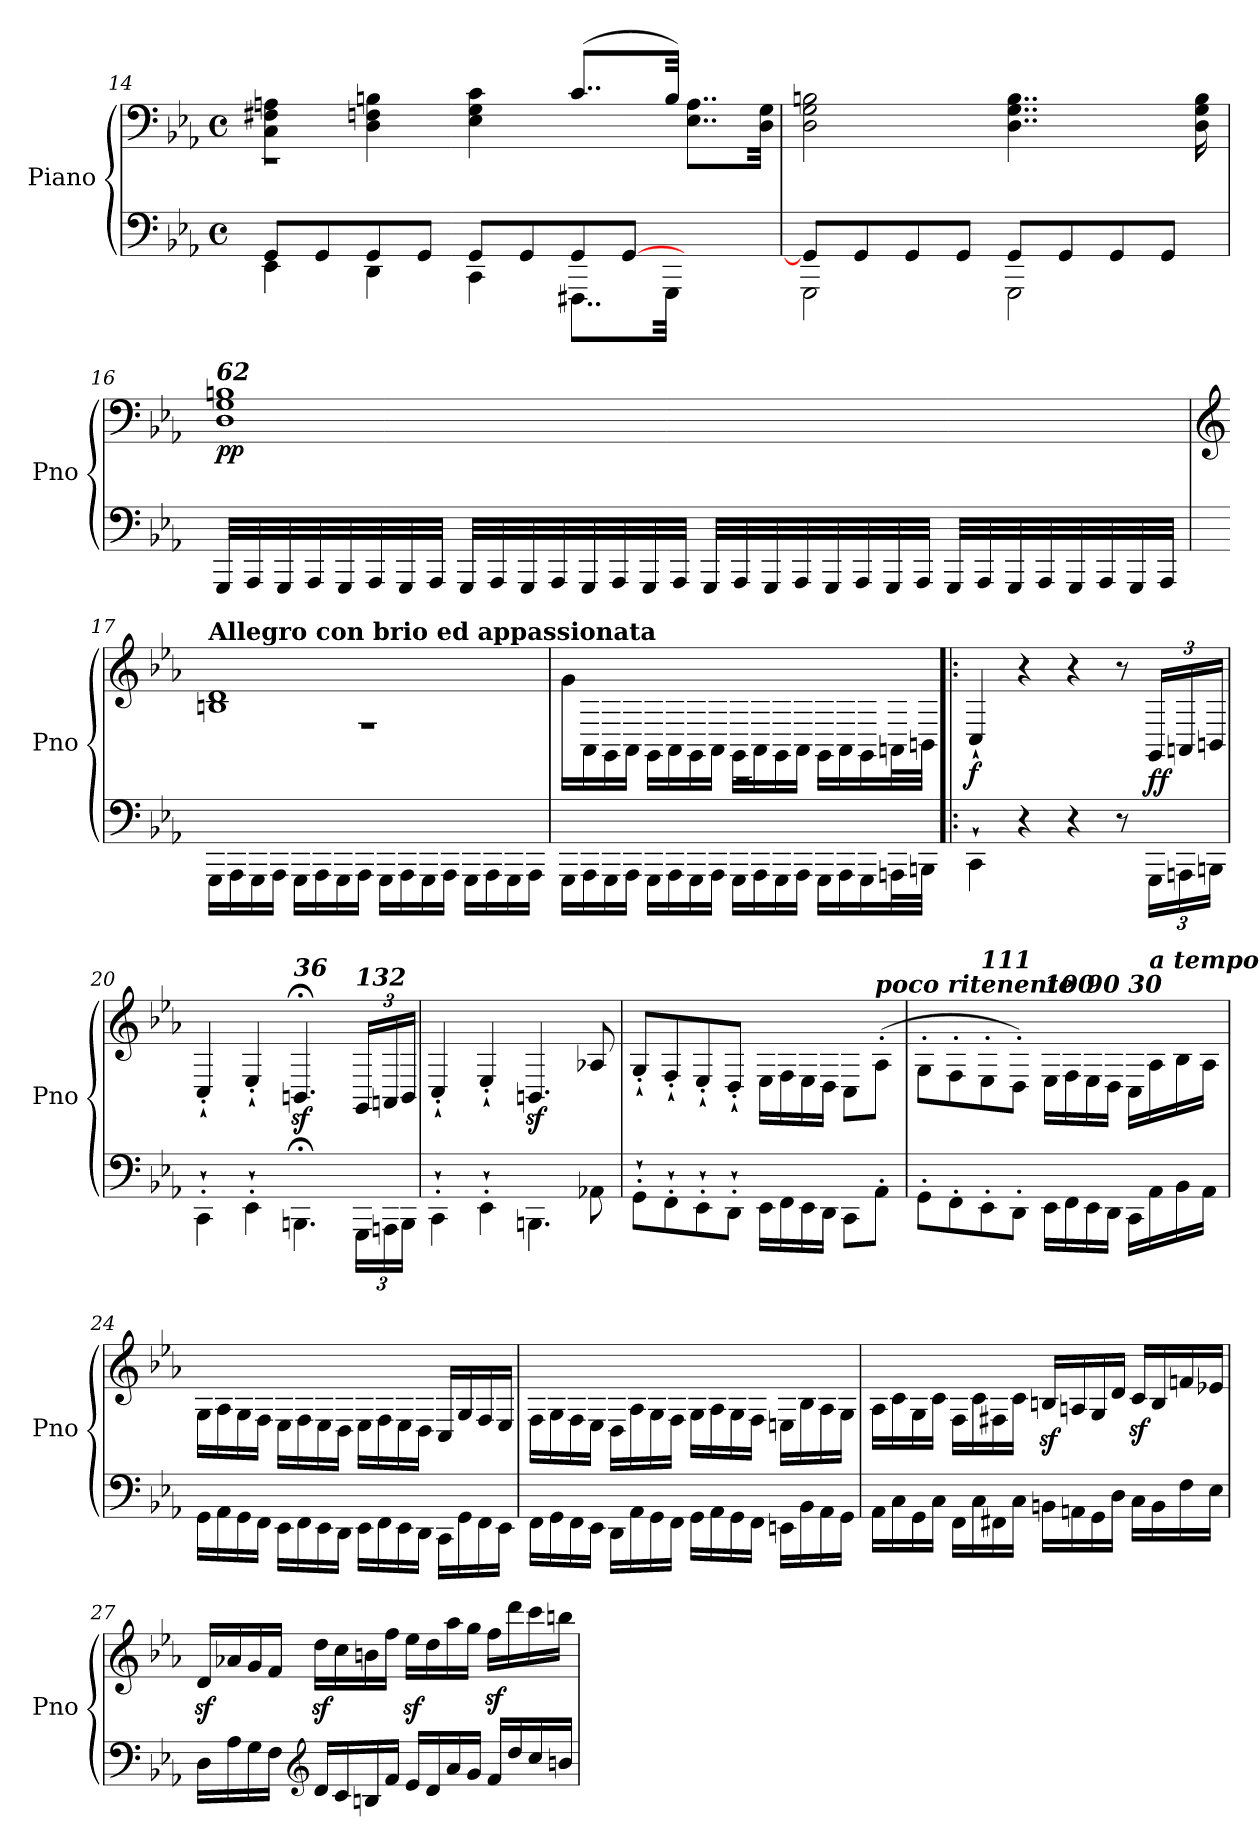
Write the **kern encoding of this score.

**kern	**kern	**dynam
*part1	*part1	*part1
*staff2	*staff1	*staff1/2
*I"Piano	*	*
*I'Pno	*	*
!!LO:PB:g=z
*clefF4	*clefF4	*
*k[b-e-a-]	*k[b-e-a-]	*
*M4/4	*M4/4	*
*met(c)	*met(c)	*
=14	=14	=14
*^	*^	*
8GG/L	4EE-\	4C\ 4F#X\ 4An\	1r	.
8GG/	.	.	.	.
8GG/	4DD\	4D\ 4Fn\ 4Bn\	.	.
8GG/J	.	.	.	.
8GG/L	4CC\	4E-\ 4G\ 4c\	.	.
8GG/	.	.	.	.
8GG/	8..FFF#X\L	(>8..c/L	.	.
[8GG/J	.	.	.	.
.	32GGG\Jkk	32B/Jkk)	.	.
4ryy	4ryy	4ryy	8..E-\ 8..A\L	.
.	.	.	32D\ 32G\Jkk	.
*	*	*v	*v	*
=15	=15	=15	=15
8GG/L]	2GGG\	2D\ 2G\ 2Bn\	.
8GG/	.	.	.
8GG/	.	.	.
8GG/J	.	.	.
8GG/L	2GGG\	4..D\ 4..G\ 4..B\	.
8GG/	.	.	.
8GG/	.	.	.
8GG/J	.	.	.
.	.	16D\ 16G\ 16B\	.
*v	*v	*	*
!!LO:LB:g=z
=16	=16	=16
!	!LO:TX:a:Bi:t=62	!
!	!	!LO:DY:b
32GGG/LLL	1D 1G 1Bn	pp
32AAA-/	.	.
32GGG/	.	.
32AAA-/	.	.
32GGG/	.	.
32AAA-/	.	.
32GGG/	.	.
32AAA-/JJJ	.	.
32GGG/LLL	.	.
32AAA-/	.	.
32GGG/	.	.
32AAA-/	.	.
32GGG/	.	.
32AAA-/	.	.
32GGG/	.	.
32AAA-/JJJ	.	.
32GGG/LLL	.	.
32AAA-/	.	.
32GGG/	.	.
32AAA-/	.	.
32GGG/	.	.
32AAA-/	.	.
32GGG/	.	.
32AAA-/JJJ	.	.
32GGG/LLL	.	.
32AAA-/	.	.
32GGG/	.	.
32AAA-/	.	.
32GGG/	.	.
32AAA-/	.	.
32GGG/	.	.
32AAA-/JJJ	.	.
!!LO:LB:g=z
=17	=17	=17
*	*clefG2	*
*	*^	*
!	!LO:TX:a:B:t=Allegro con brio ed appassionata	!	!
!	!	!	!LO:DY:b
16GGG\LL	1Bn 1d	1r	other-dynamics
16AAA-\	.	.	.
16GGG\	.	.	.
16AAA-\JJ	.	.	.
16GGG\LL	.	.	.
16AAA-\	.	.	.
16GGG\	.	.	.
16AAA-\JJ	.	.	.
16GGG\LL	.	.	.
16AAA-\	.	.	.
16GGG\	.	.	.
16AAA-\JJ	.	.	.
16GGG\LL	.	.	.
16AAA-\	.	.	.
16GGG\	.	.	.
16AAA-\JJ	.	.	.
!!LO:LB:g=z	!!
=18	=18	=18	=18
16GGG\LL	16g\LL	1r	.
16AAA-\	16AA-\	.	.
16GGG\	16GG\	.	.
16AAA-\JJ	16AA-\JJ	.	.
16GGG\LL	16GG\LL	.	.
16AAA-\	16AA-\	.	.
16GGG\	16GG\	.	.
16AAA-\JJ	16AA-\JJ	.	.
16GGG\LL	16GG\LL	.	.
16AAA-\	16AA-\	.	.
16GGG\	16GG\	.	.
16AAA-\JJ	16AA-\JJ	.	.
16GGG\LL	16GG\LL	.	.
16AAA-\	16AA-\	.	.
16GGG\	16GG\	.	.
32AAAn\L	32AAn\L	.	.
32BBBn\JJJ	32BBn\JJJ	.	.
*	*v	*v	*
=19!|:	=19!|:	=19!|:
!	!	!LO:DY:b
4CC`\	4C`/	f
4r	4r	.
4r	4r	.
8r	8r	.
*Xbrackettup	*Xbrackettup	*
!	!	!LO:DY:b
24GGG\LL	24GG/LL	ff
24AAAn\	24AAn/	.
24BBBn\JJ	24BBn/JJ	.
=20	=20	=20
4CC'`\	4C'`/	.
4EE-'`\	4E-'`/	.
!	!LO:TX:a:Bi:t=36	!
4.BBBn;\	4.BBnz<;</	.
!	!LO:TX:a:Bi:t=132	!
24GGG\LL	24GG/LL	.
24AAAn\	24AAn/	.
24BBB\JJ	24BB/JJ	.
!!LO:LB:g=z
=21	=21	=21
4CC'`\	4C'`/	.
4EE-'`\	4E-'`/	.
4.BBBn\	4.BBnz</	.
8AA-X\	8A-X/	.
=22	=22	=22
8GG'`\L	8G'`/L	.
8FF'`\	8F'`/	.
8EE-'`\	8E-'`/	.
8DD'`\J	8D'`/J	.
16EE-\LL	16E-\LL	.
16FF\	16F\	.
16EE-\	16E-\	.
16DD\JJ	16D\JJ	.
8CC\L	8C\L	.
!	!LO:TX:a:Bi:t=poco ritenente	!
!	!	!LO:DY:b
8AA-'\J	(>8A-'\J	other-dynamics
=23	=23	=23
8GG'\L	8G'\L	.
8FF'\	8F'\	.
!	!LO:TX:a:Bi:t=111	!
8EE-'\	8E-'\	.
8DD'\J	8D'\J)	.
!	!LO:TX:a:Bi:t=100	!
16EE-\LL	16E-\LL	.
16FF\	16F\	.
!	!LO:TX:a:Bi:t=90	!
16EE-\	16E-\	.
16DD\JJ	16D\JJ	.
!	!LO:TX:a:Bi:t=30	!
16CC\LL	16C\LL	.
!	!LO:TX:a:Bi:t=a tempo	!
!	!	!LO:DY:b
16AA-\	16A-\	other-dynamics
16BB-\	16B-\	.
16AA-\JJ	16A-\JJ	.
!!LO:PB:g=z
=24	=24	=24
16GG\LL	16G\LL	.
16AA-\	16A-\	.
16GG\	16G\	.
16FF\JJ	16F\JJ	.
16EE-\LL	16E-\LL	.
16FF\	16F\	.
16EE-\	16E-\	.
16DD\JJ	16D\JJ	.
16EE-\LL	16E-\LL	.
16FF\	16F\	.
16EE-\	16E-\	.
16DD\JJ	16D\JJ	.
16CC\LL	16C/LL	.
16GG\	16G/	.
16FF\	16F/	.
16EE-\JJ	16E-/JJ	.
=25	=25	=25
16FF\LL	16F\LL	.
16GG\	16G\	.
16FF\	16F\	.
16EE-\JJ	16E-\JJ	.
16DD\LL	16D\LL	.
16AA-\	16A-\	.
16GG\	16G\	.
16FF\JJ	16F\JJ	.
16GG\LL	16G\LL	.
16AA-\	16A-\	.
16GG\	16G\	.
16FF\JJ	16F\JJ	.
16EEn\LL	16En\LL	.
16BB-\	16B-\	.
16AA-\	16A-\	.
16GG\JJ	16G\JJ	.
!!LO:LB:g=z
=26	=26	=26
16AA-\LL	16A-\LL	.
16C\	16c\	.
16GG\	16G\	.
16C\JJ	16c\JJ	.
16FF\LL	16F\LL	.
16C\	16c\	.
16FF#X\	16F#X\	.
16C\JJ	16c\JJ	.
16BBn\LL	16Bnz</LL	.
16AAn\	16An/	.
16GG\	16G/	.
16D\JJ	16d/JJ	.
16C\LL	16cz</LL	.
16BB\	16B/	.
16F\	16fn/	.
16E-\JJ	16e-X/JJ	.
=27	=27	=27
16D\LL	16dz</LL	.
16A-\	16a-X/	.
16G\	16g/	.
16F\JJ	16f/JJ	.
*clefG2	*	*
16d/LL	16ddz<\LL	.
16c/	16cc\	.
16Bn/	16bn\	.
16f/JJ	16ff\JJ	.
16e-/LL	16ee-z<\LL	.
16d/	16dd\	.
16a-/	16aa-\	.
16g/JJ	16gg\JJ	.
16f/LL	16ffz<\LL	.
16dd/	16ddd\	.
16cc/	16ccc\	.
16bn/JJ	16bbn\JJ	.
=	=	=
*-	*-	*-
